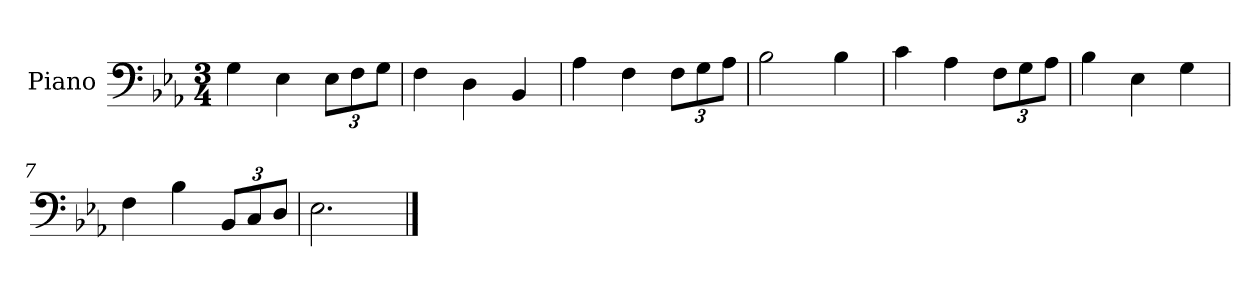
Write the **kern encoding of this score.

**kern
*part1
*staff1
*I"Piano
*I'Pno
*clefF4
*k[b-e-a-]
*E-:
*M3/4
=1
4G\
4E-\
12E-\L
12F\
12G\J
=2
4F\
4D\
4BB-/
=3
4A-\
4F\
12F\L
12G\
12A-\J
=4
2B-\
4B-\
=5
4c\
4A-\
12F\L
12G\
12A-\J
=6
4B-\
4E-\
4G\
=7
4F\
4B-\
12BB-/L
12C/
12D/J
=8
2.E-\
==
*-
